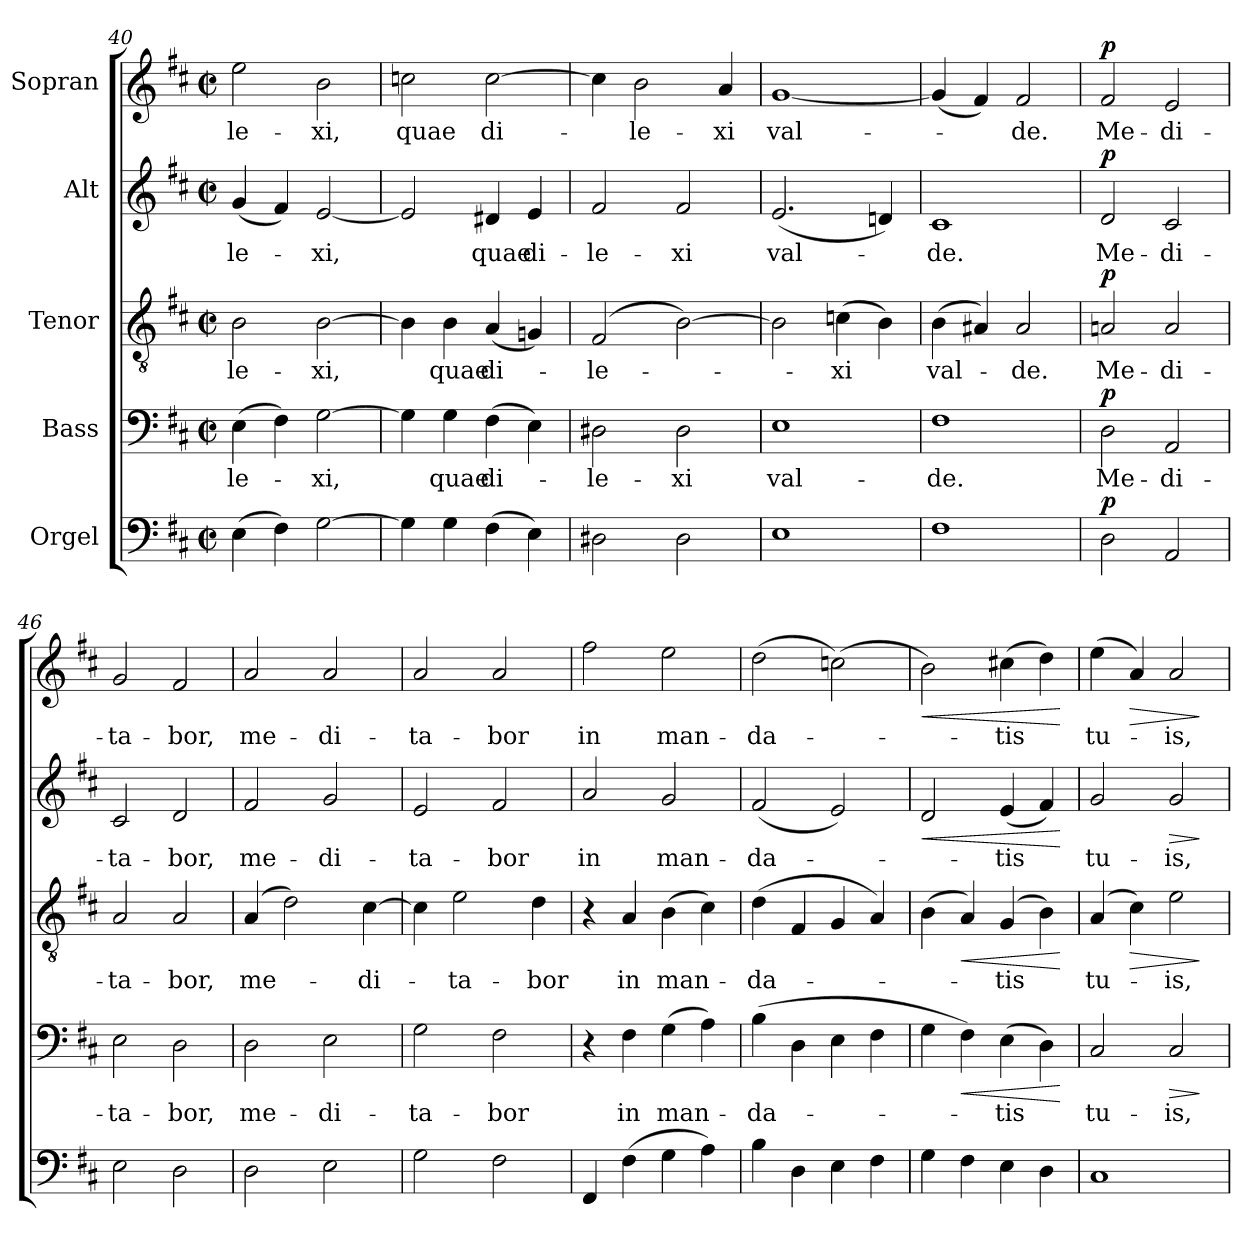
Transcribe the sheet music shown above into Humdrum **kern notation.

**kern	**dynam	**kern	**text	**dynam	**kern	**text	**dynam	**kern	**text	**dynam	**kern	**text	**dynam
*part5	*part5	*part4	*part4	*part4	*part3	*part3	*part3	*part2	*part2	*part2	*part1	*part1	*part1
*staff5	*staff5	*staff4	*staff4	*staff4	*staff3	*staff3	*staff3	*staff2	*staff2	*staff2	*staff1	*staff1	*staff1
*I"Orgel	*	*I"Bass	*	*	*I"Tenor	*	*	*I"Alt	*	*	*I"Sopran	*	*
*clefF4	*	*clefF4	*	*	*clefGv2	*	*	*clefG2	*	*	*clefG2	*	*
*k[f#c#]	*	*k[f#c#]	*	*	*k[f#c#]	*	*	*k[f#c#]	*	*	*k[f#c#]	*	*
*M2/2	*	*M2/2	*	*	*M2/2	*	*	*M2/2	*	*	*M2/2	*	*
*met(c|)	*	*met(c|)	*	*	*met(c|)	*	*	*met(c|)	*	*	*met(c|)	*	*
=40	=40	=40	=40	=40	=40	=40	=40	=40	=40	=40	=40	=40	=40
(>4E\	.	(>4E\	-le-	.	2B\	-le-	.	(4g/	-le-	.	2ee\	-le-	.
4F#\)	.	4F#\)	.	.	.	.	.	4f#/)	.	.	.	.	.
[2G\	.	[2G\	-xi,	.	[2B\	-xi,	.	[2e/	-xi,	.	2b\	-xi,	.
=41	=41	=41	=41	=41	=41	=41	=41	=41	=41	=41	=41	=41	=41
4G\]	.	4G\]	.	.	4B\]	.	.	2e/]	.	.	2ccn\	quae	.
4G\	.	4G\	quae	.	4B\	quae	.	.	.	.	.	.	.
(>4F#\	.	(>4F#\	di-	.	(4A/	di-	.	4d#X/	quae	.	[2cc\	di-	.
4E\)	.	4E\)	.	.	4Gn/)	.	.	4e/	di-	.	.	.	.
=42	=42	=42	=42	=42	=42	=42	=42	=42	=42	=42	=42	=42	=42
2D#X\	.	2D#X\	-le-	.	(>2F#/	-le-	.	2f#/	-le-	.	4cc\]	.	.
.	.	.	.	.	.	.	.	.	.	.	2b\	-le-	.
2D#\	.	2D#\	-xi	.	[2B\)	.	.	2f#/	-xi	.	.	.	.
.	.	.	.	.	.	.	.	.	.	.	4a/	-xi	.
=43	=43	=43	=43	=43	=43	=43	=43	=43	=43	=43	=43	=43	=43
1E	.	1E	val-	.	2B\]	.	.	(>2.e/	val-	.	[1g	val-	.
.	.	.	.	.	(>4cn\	-xi	.	.	.	.	.	.	.
.	.	.	.	.	4B\)	.	.	4dn/)	.	.	.	.	.
=44	=44	=44	=44	=44	=44	=44	=44	=44	=44	=44	=44	=44	=44
1F#	.	1F#	-de.	.	(>4B\	val-	.	1c#	-de.	.	(4g/]	.	.
.	.	.	.	.	4A#X/)	.	.	.	.	.	4f#/)	.	.
.	.	.	.	.	2A#/	-de.	.	.	.	.	2f#/	-de.	.
!!LO:PB:g=z
=45	=45	=45	=45	=45	=45	=45	=45	=45	=45	=45	=45	=45	=45
!	!LO:DY:a	!	!	!LO:DY:a	!	!	!LO:DY:a	!	!	!LO:DY:a	!	!	!LO:DY:a
2D\	p	2D\	Me-	p	2An/	Me-	p	2d/	Me-	p	2f#/	Me-	p
2AA/	.	2AA/	-di-	.	2A/	-di-	.	2c#/	-di-	.	2e/	-di-	.
=46	=46	=46	=46	=46	=46	=46	=46	=46	=46	=46	=46	=46	=46
2E\	.	2E\	-ta-	.	2A/	-ta-	.	2c#/	-ta-	.	2g/	-ta-	.
2D\	.	2D\	-bor,	.	2A/	-bor,	.	2d/	-bor,	.	2f#/	-bor,	.
=47	=47	=47	=47	=47	=47	=47	=47	=47	=47	=47	=47	=47	=47
2D\	.	2D\	me-	.	(>4A/	me-	.	2f#/	me-	.	2a/	me-	.
.	.	.	.	.	2d\)	.	.	.	.	.	.	.	.
2E\	.	2E\	-di-	.	.	.	.	2g/	-di-	.	2a/	-di-	.
.	.	.	.	.	[4c#\	-di-	.	.	.	.	.	.	.
=48	=48	=48	=48	=48	=48	=48	=48	=48	=48	=48	=48	=48	=48
2G\	.	2G\	-ta-	.	4c#\]	.	.	2e/	-ta-	.	2a/	-ta-	.
.	.	.	.	.	2e\	-ta-	.	.	.	.	.	.	.
2F#\	.	2F#\	-bor	.	.	.	.	2f#/	-bor	.	2a/	-bor	.
.	.	.	.	.	4d\	-bor	.	.	.	.	.	.	.
=49	=49	=49	=49	=49	=49	=49	=49	=49	=49	=49	=49	=49	=49
4FF#/	.	4r	.	.	4r	.	.	2a/	in	.	2ff#\	in	.
(4F#\	.	4F#\	in	.	4A/	in	.	.	.	.	.	.	.
4G\	.	(>4G\	man-	.	(>4B\	man-	.	2g/	man-	.	2ee\	man-	.
4A\)	.	4A\)	.	.	4c#\)	.	.	.	.	.	.	.	.
=50	=50	=50	=50	=50	=50	=50	=50	=50	=50	=50	=50	=50	=50
4B\	.	(4B\	-da-	.	(4d\	-da-	.	(2f#/	-da-	.	(2dd\	-da-	.
4D\	.	4D\	.	.	4F#/	.	.	.	.	.	.	.	.
4E\	.	4E\	.	.	4G/	.	.	2e/)	.	.	(2ccn\)	.	.
4F#\	.	4F#\	.	.	4A/)	.	.	.	.	.	.	.	.
!!LO:LB:g=z
=51	=51	=51	=51	=51	=51	=51	=51	=51	=51	=51	=51	=51	=51
!	!	!	!	!	!	!	!	!	!	!LO:HP:b	!	!	!LO:HP:b
4G\	.	4G\	.	.	(4B\	.	.	2d/	.	<	2b\)	.	<
!	!	!	!	!LO:HP:b	!	!	!LO:HP:b	!	!	!	!	!	!
4F#\	.	4F#\)	.	<	4A/)	.	<	.	.	.	.	.	.
4E\	.	(>4E\	-tis	.	(>4G/	-tis	.	(4e/	-tis	.	(>4cc#X\	-tis	.
4D\	.	4D\)	.	.	4B\)	.	.	4f#/)	.	.	4dd\)	.	.
.	.	.	.	[	.	.	[	.	.	[	.	.	[
=52	=52	=52	=52	=52	=52	=52	=52	=52	=52	=52	=52	=52	=52
1C#	.	2C#/	tu-	.	(>4A/	tu-	.	2g/	tu-	.	(>4ee\	tu-	.
!	!	!	!	!	!	!	!LO:HP:b	!	!	!	!	!	!LO:HP:b
.	.	.	.	.	4c#\)	.	>	.	.	.	4a/)	.	>
!	!	!	!	!LO:HP:b	!	!	!	!	!	!LO:HP:b	!	!	!
.	.	2C#/	-is,	>	2e\	-is,	.	2g/	-is,	>	2a/	-is,	.
.	.	.	.	]	.	.	]	.	.	]	.	.	]
=	=	=	=	=	=	=	=	=	=	=	=	=	=
*-	*-	*-	*-	*-	*-	*-	*-	*-	*-	*-	*-	*-	*-
